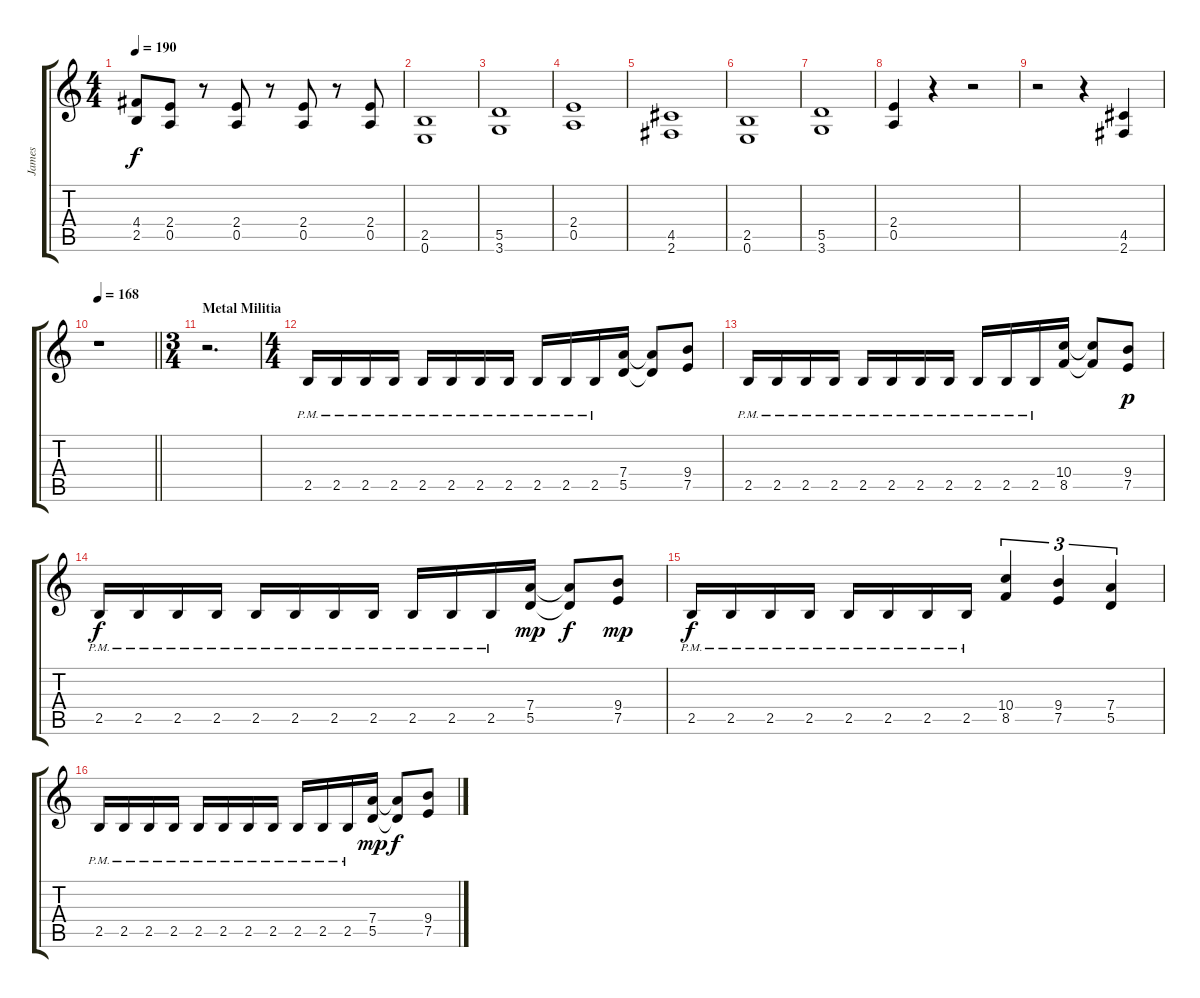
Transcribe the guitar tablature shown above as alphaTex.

\track ("James" "James") {instrument distortionguitar}
\staff {score tabs}
\tuning (E4 B3 G3 D3 A2 E2) {hide}
\ts (4 4)
\tempo 190
\clef g2
\ks c
(4.4 2.5).8{dy f} (2.4 0.5).8 r.8 (2.4 0.5).8 r.8 (2.4 0.5).8 r.8 (2.4 0.5).8 |
(2.5 0.6).1 |
(5.5 3.6).1 |
(2.4 0.5).1 |
(4.5 2.6).1 |
(2.5 0.6).1 |
(5.5 3.6).1 |
(2.4 0.5).4 r.4 r.2 |
r.2 r.4 (4.5 2.6).4 |
\tempo 168
\barLineRight lightlight
r.1 |
\ts (3 4)
\section ("" "Metal Militia")
r.2{d} |
\ts (4 4)
2.5{pm}.16 2.5{pm}.16 2.5{pm}.16 2.5{pm}.16 2.5{pm}.16 2.5{pm}.16 2.5{pm}.16 2.5{pm}.16 2.5{pm}.16 2.5{pm}.16 2.5{pm}.16 (7.4 5.5).16 (7.4{t} 5.5{t}).8 (9.4 7.5).8 |
2.5{pm}.16 2.5{pm}.16 2.5{pm}.16 2.5{pm}.16 2.5{pm}.16 2.5{pm}.16 2.5{pm}.16 2.5{pm}.16 2.5{pm}.16 2.5{pm}.16 2.5{pm}.16 (10.4 8.5).16 (10.4{t} 8.5{t}).8 (9.4 7.5).8{dy p} |
2.5{pm}.16{dy f} 2.5{pm}.16 2.5{pm}.16 2.5{pm}.16 2.5{pm}.16 2.5{pm}.16 2.5{pm}.16 2.5{pm}.16 2.5{pm}.16 2.5{pm}.16 2.5{pm}.16 (7.4 5.5).16{dy mp} (7.4{t} 5.5{t}).8{dy f} (9.4 7.5).8{dy mp} |
2.5{pm}.16{dy f} 2.5{pm}.16 2.5{pm}.16 2.5{pm}.16 2.5{pm}.16 2.5{pm}.16 2.5{pm}.16 2.5{pm}.16 (10.4 8.5).4{tu (3 2)} (9.4 7.5).4{tu (3 2)} (7.4 5.5).4{tu (3 2)} |
2.5{pm}.16 2.5{pm}.16 2.5{pm}.16 2.5{pm}.16 2.5{pm}.16 2.5{pm}.16 2.5{pm}.16 2.5{pm}.16 2.5{pm}.16 2.5{pm}.16 2.5{pm}.16 (7.4 5.5).16{dy mp} (7.4{t} 5.5{t}).8{dy f} (9.4 7.5).8
